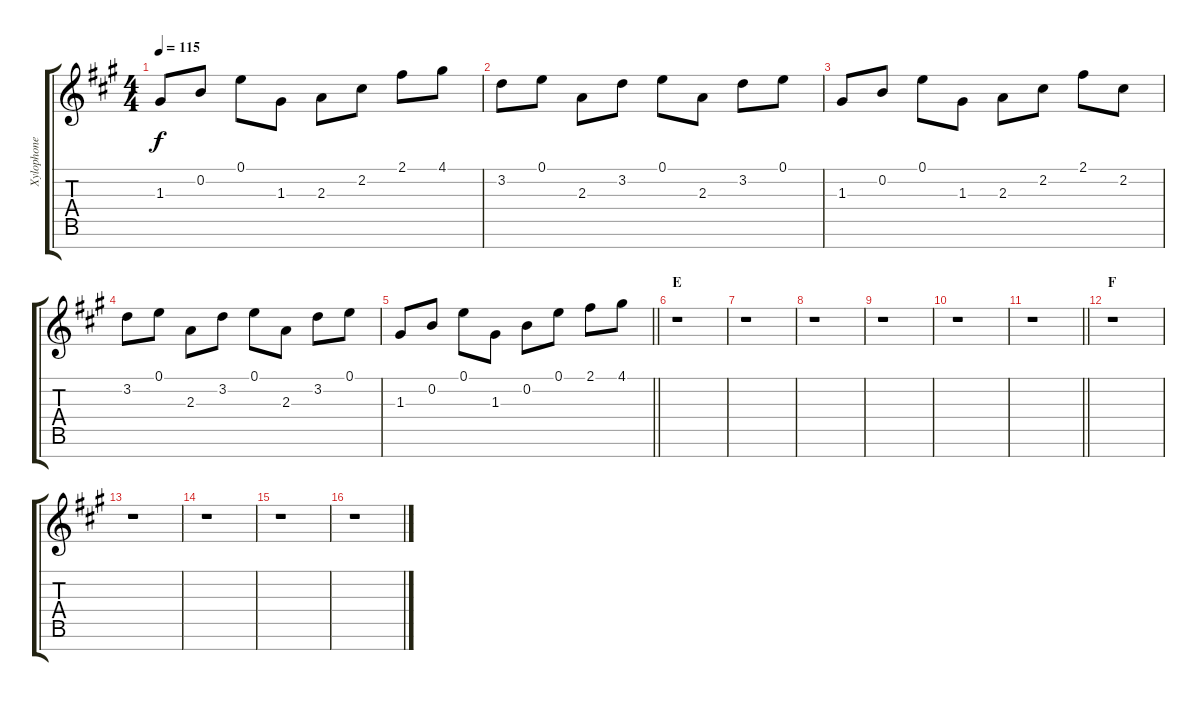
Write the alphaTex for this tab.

\track ("Xylophone" "Xylophone") {instrument xylophone}
\staff {score tabs}
\tuning (E5 B4 G4 D4 A3 E3 B2) {hide}
\ts (4 4)
\tempo 115
\clef g2
\ks a
1.3.8{dy f} 0.2.8 0.1.8 1.3.8 2.3.8 2.2.8 2.1.8 4.1.8 |
3.2.8 0.1.8 2.3.8 3.2.8 0.1.8 2.3.8 3.2.8 0.1.8 |
1.3.8 0.2.8 0.1.8 1.3.8 2.3.8 2.2.8 2.1.8 2.2.8 |
3.2.8 0.1.8 2.3.8 3.2.8 0.1.8 2.3.8 3.2.8 0.1.8 |
\barLineRight lightlight
1.3.8 0.2.8 0.1.8 1.3.8 0.2.8 0.1.8 2.1.8 4.1.8 |
\section ("" "E")
r.1 |
r.1 |
r.1 |
r.1 |
r.1 |
\barLineRight lightlight
r.1 |
\section ("" "F")
r.1 |
r.1 |
r.1 |
r.1 |
r.1
